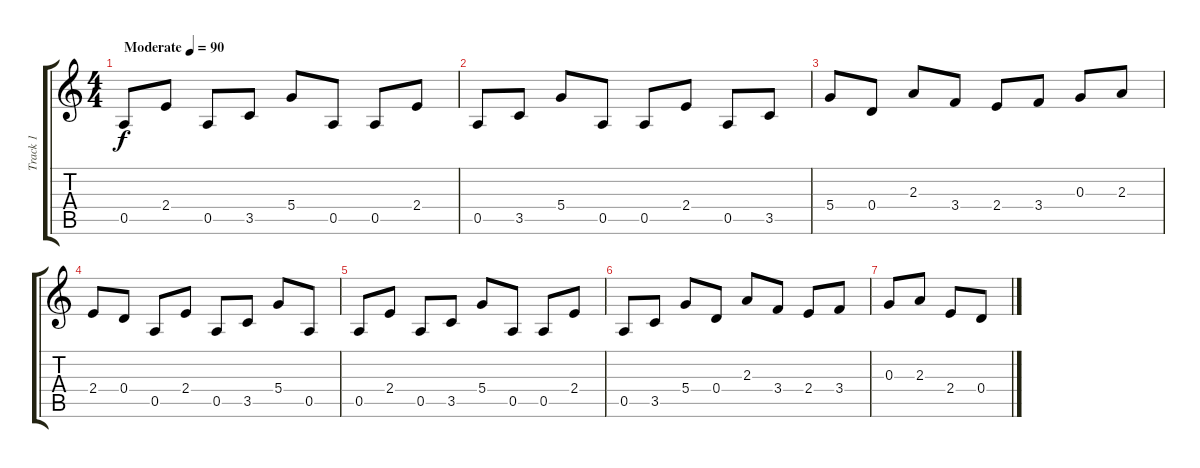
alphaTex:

\track ("Track 1" "Track 1") {instrument acousticguitarsteel}
\staff {score tabs}
\tuning (E4 B3 G3 D3 A2 E2) {hide}
\ts (4 4)
\tempo (90 "Moderate")
\clef g2
\ks c
0.5.8{dy f instrument acousticguitarsteel} 2.4.8 0.5.8 3.5.8 5.4.8 0.5.8 0.5.8 2.4.8 |
0.5.8 3.5.8 5.4.8 0.5.8 0.5.8 2.4.8 0.5.8 3.5.8 |
5.4.8 0.4.8 2.3.8 3.4.8 2.4.8 3.4.8 0.3.8 2.3.8 |
2.4.8 0.4.8 0.5.8 2.4.8 0.5.8 3.5.8 5.4.8 0.5.8 |
0.5.8 2.4.8 0.5.8 3.5.8 5.4.8 0.5.8 0.5.8 2.4.8 |
0.5.8 3.5.8 5.4.8 0.4.8 2.3.8 3.4.8 2.4.8 3.4.8 |
0.3.8 2.3.8 2.4.8 0.4.8
